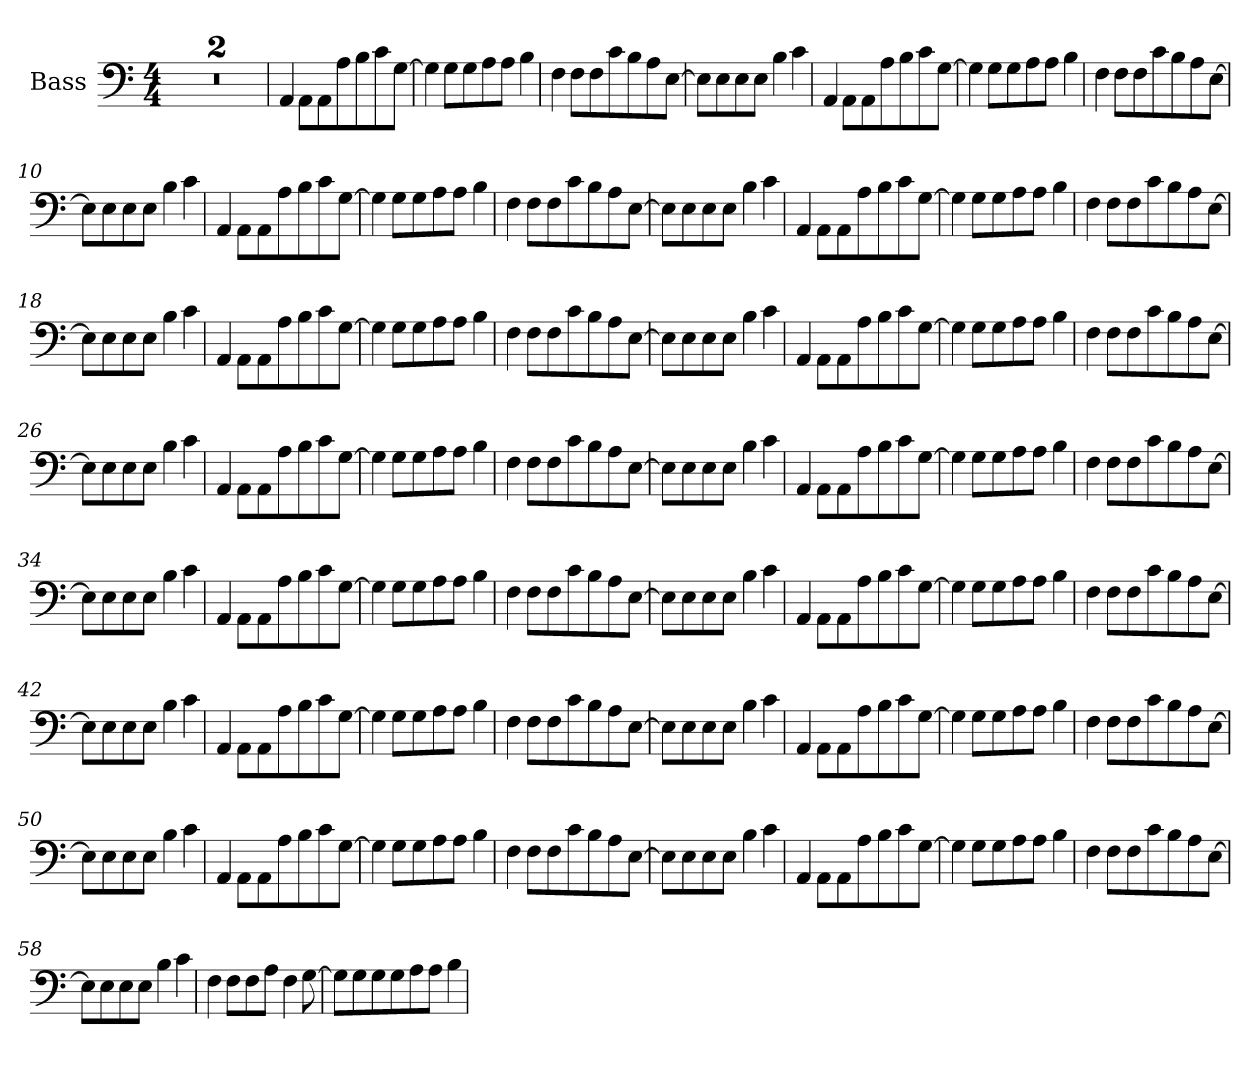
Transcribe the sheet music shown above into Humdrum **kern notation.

**kern
*part1
*staff1
*I"Bass
*clefF4
*ITrd7c12
*k[]
*M4/4
=1
!LO:N:vis=1
1r
=2
!LO:N:vis=1
1r
=3
!LO:N:vis=4
16AAA
!LO:N:vis=8
32AAA\L
!LO:N:vis=8
32AAA\
!LO:N:vis=8
32AA\
!LO:N:vis=8
32BB\
!LO:N:vis=8
32C\
!LO:N:vis=8
[32GG\J
=4
!LO:N:vis=4
16GG]
!LO:N:vis=8
32GG\L
!LO:N:vis=8
32GG\
!LO:N:vis=8
32AA\
!LO:N:vis=8
32AA\J
!LO:N:vis=4
16BB
=5
!LO:N:vis=4
16FF
!LO:N:vis=8
32FF\L
!LO:N:vis=8
32FF\
!LO:N:vis=8
32C\
!LO:N:vis=8
32BB\
!LO:N:vis=8
32AA\
!LO:N:vis=8
[32EE\J
=6
!LO:N:vis=8
32EE\L]
!LO:N:vis=8
32EE\
!LO:N:vis=8
32EE\
!LO:N:vis=8
32EE\J
!LO:N:vis=4
16BB
!LO:N:vis=4
16C
=7
!LO:N:vis=4
16AAA
!LO:N:vis=8
32AAA\L
!LO:N:vis=8
32AAA\
!LO:N:vis=8
32AA\
!LO:N:vis=8
32BB\
!LO:N:vis=8
32C\
!LO:N:vis=8
[32GG\J
=8
!LO:N:vis=4
16GG]
!LO:N:vis=8
32GG\L
!LO:N:vis=8
32GG\
!LO:N:vis=8
32AA\
!LO:N:vis=8
32AA\J
!LO:N:vis=4
16BB
=9
!LO:N:vis=4
16FF
!LO:N:vis=8
32FF\L
!LO:N:vis=8
32FF\
!LO:N:vis=8
32C\
!LO:N:vis=8
32BB\
!LO:N:vis=8
32AA\
!LO:N:vis=8
[32EE\J
=10
!LO:N:vis=8
32EE\L]
!LO:N:vis=8
32EE\
!LO:N:vis=8
32EE\
!LO:N:vis=8
32EE\J
!LO:N:vis=4
16BB
!LO:N:vis=4
16C
=11
!LO:N:vis=4
16AAA
!LO:N:vis=8
32AAA\L
!LO:N:vis=8
32AAA\
!LO:N:vis=8
32AA\
!LO:N:vis=8
32BB\
!LO:N:vis=8
32C\
!LO:N:vis=8
[32GG\J
=12
!LO:N:vis=4
16GG]
!LO:N:vis=8
32GG\L
!LO:N:vis=8
32GG\
!LO:N:vis=8
32AA\
!LO:N:vis=8
32AA\J
!LO:N:vis=4
16BB
=13
!LO:N:vis=4
16FF
!LO:N:vis=8
32FF\L
!LO:N:vis=8
32FF\
!LO:N:vis=8
32C\
!LO:N:vis=8
32BB\
!LO:N:vis=8
32AA\
!LO:N:vis=8
[32EE\J
=14
!LO:N:vis=8
32EE\L]
!LO:N:vis=8
32EE\
!LO:N:vis=8
32EE\
!LO:N:vis=8
32EE\J
!LO:N:vis=4
16BB
!LO:N:vis=4
16C
=15
!LO:N:vis=4
16AAA
!LO:N:vis=8
32AAA\L
!LO:N:vis=8
32AAA\
!LO:N:vis=8
32AA\
!LO:N:vis=8
32BB\
!LO:N:vis=8
32C\
!LO:N:vis=8
[32GG\J
=16
!LO:N:vis=4
16GG]
!LO:N:vis=8
32GG\L
!LO:N:vis=8
32GG\
!LO:N:vis=8
32AA\
!LO:N:vis=8
32AA\J
!LO:N:vis=4
16BB
=17
!LO:N:vis=4
16FF
!LO:N:vis=8
32FF\L
!LO:N:vis=8
32FF\
!LO:N:vis=8
32C\
!LO:N:vis=8
32BB\
!LO:N:vis=8
32AA\
!LO:N:vis=8
[32EE\J
=18
!LO:N:vis=8
32EE\L]
!LO:N:vis=8
32EE\
!LO:N:vis=8
32EE\
!LO:N:vis=8
32EE\J
!LO:N:vis=4
16BB
!LO:N:vis=4
16C
=19
!LO:N:vis=4
16AAA
!LO:N:vis=8
32AAA\L
!LO:N:vis=8
32AAA\
!LO:N:vis=8
32AA\
!LO:N:vis=8
32BB\
!LO:N:vis=8
32C\
!LO:N:vis=8
[32GG\J
=20
!LO:N:vis=4
16GG]
!LO:N:vis=8
32GG\L
!LO:N:vis=8
32GG\
!LO:N:vis=8
32AA\
!LO:N:vis=8
32AA\J
!LO:N:vis=4
16BB
=21
!LO:N:vis=4
16FF
!LO:N:vis=8
32FF\L
!LO:N:vis=8
32FF\
!LO:N:vis=8
32C\
!LO:N:vis=8
32BB\
!LO:N:vis=8
32AA\
!LO:N:vis=8
[32EE\J
=22
!LO:N:vis=8
32EE\L]
!LO:N:vis=8
32EE\
!LO:N:vis=8
32EE\
!LO:N:vis=8
32EE\J
!LO:N:vis=4
16BB
!LO:N:vis=4
16C
=23
!LO:N:vis=4
16AAA
!LO:N:vis=8
32AAA\L
!LO:N:vis=8
32AAA\
!LO:N:vis=8
32AA\
!LO:N:vis=8
32BB\
!LO:N:vis=8
32C\
!LO:N:vis=8
[32GG\J
=24
!LO:N:vis=4
16GG]
!LO:N:vis=8
32GG\L
!LO:N:vis=8
32GG\
!LO:N:vis=8
32AA\
!LO:N:vis=8
32AA\J
!LO:N:vis=4
16BB
=25
!LO:N:vis=4
16FF
!LO:N:vis=8
32FF\L
!LO:N:vis=8
32FF\
!LO:N:vis=8
32C\
!LO:N:vis=8
32BB\
!LO:N:vis=8
32AA\
!LO:N:vis=8
[32EE\J
=26
!LO:N:vis=8
32EE\L]
!LO:N:vis=8
32EE\
!LO:N:vis=8
32EE\
!LO:N:vis=8
32EE\J
!LO:N:vis=4
16BB
!LO:N:vis=4
16C
=27
!LO:N:vis=4
16AAA
!LO:N:vis=8
32AAA\L
!LO:N:vis=8
32AAA\
!LO:N:vis=8
32AA\
!LO:N:vis=8
32BB\
!LO:N:vis=8
32C\
!LO:N:vis=8
[32GG\J
=28
!LO:N:vis=4
16GG]
!LO:N:vis=8
32GG\L
!LO:N:vis=8
32GG\
!LO:N:vis=8
32AA\
!LO:N:vis=8
32AA\J
!LO:N:vis=4
16BB
=29
!LO:N:vis=4
16FF
!LO:N:vis=8
32FF\L
!LO:N:vis=8
32FF\
!LO:N:vis=8
32C\
!LO:N:vis=8
32BB\
!LO:N:vis=8
32AA\
!LO:N:vis=8
[32EE\J
=30
!LO:N:vis=8
32EE\L]
!LO:N:vis=8
32EE\
!LO:N:vis=8
32EE\
!LO:N:vis=8
32EE\J
!LO:N:vis=4
16BB
!LO:N:vis=4
16C
=31
!LO:N:vis=4
16AAA
!LO:N:vis=8
32AAA\L
!LO:N:vis=8
32AAA\
!LO:N:vis=8
32AA\
!LO:N:vis=8
32BB\
!LO:N:vis=8
32C\
!LO:N:vis=8
[32GG\J
=32
!LO:N:vis=4
16GG]
!LO:N:vis=8
32GG\L
!LO:N:vis=8
32GG\
!LO:N:vis=8
32AA\
!LO:N:vis=8
32AA\J
!LO:N:vis=4
16BB
=33
!LO:N:vis=4
16FF
!LO:N:vis=8
32FF\L
!LO:N:vis=8
32FF\
!LO:N:vis=8
32C\
!LO:N:vis=8
32BB\
!LO:N:vis=8
32AA\
!LO:N:vis=8
[32EE\J
=34
!LO:N:vis=8
32EE\L]
!LO:N:vis=8
32EE\
!LO:N:vis=8
32EE\
!LO:N:vis=8
32EE\J
!LO:N:vis=4
16BB
!LO:N:vis=4
16C
=35
!LO:N:vis=4
16AAA
!LO:N:vis=8
32AAA\L
!LO:N:vis=8
32AAA\
!LO:N:vis=8
32AA\
!LO:N:vis=8
32BB\
!LO:N:vis=8
32C\
!LO:N:vis=8
[32GG\J
=36
!LO:N:vis=4
16GG]
!LO:N:vis=8
32GG\L
!LO:N:vis=8
32GG\
!LO:N:vis=8
32AA\
!LO:N:vis=8
32AA\J
!LO:N:vis=4
16BB
=37
!LO:N:vis=4
16FF
!LO:N:vis=8
32FF\L
!LO:N:vis=8
32FF\
!LO:N:vis=8
32C\
!LO:N:vis=8
32BB\
!LO:N:vis=8
32AA\
!LO:N:vis=8
[32EE\J
=38
!LO:N:vis=8
32EE\L]
!LO:N:vis=8
32EE\
!LO:N:vis=8
32EE\
!LO:N:vis=8
32EE\J
!LO:N:vis=4
16BB
!LO:N:vis=4
16C
=39
!LO:N:vis=4
16AAA
!LO:N:vis=8
32AAA\L
!LO:N:vis=8
32AAA\
!LO:N:vis=8
32AA\
!LO:N:vis=8
32BB\
!LO:N:vis=8
32C\
!LO:N:vis=8
[32GG\J
=40
!LO:N:vis=4
16GG]
!LO:N:vis=8
32GG\L
!LO:N:vis=8
32GG\
!LO:N:vis=8
32AA\
!LO:N:vis=8
32AA\J
!LO:N:vis=4
16BB
=41
!LO:N:vis=4
16FF
!LO:N:vis=8
32FF\L
!LO:N:vis=8
32FF\
!LO:N:vis=8
32C\
!LO:N:vis=8
32BB\
!LO:N:vis=8
32AA\
!LO:N:vis=8
[32EE\J
=42
!LO:N:vis=8
32EE\L]
!LO:N:vis=8
32EE\
!LO:N:vis=8
32EE\
!LO:N:vis=8
32EE\J
!LO:N:vis=4
16BB
!LO:N:vis=4
16C
=43
!LO:N:vis=4
16AAA
!LO:N:vis=8
32AAA\L
!LO:N:vis=8
32AAA\
!LO:N:vis=8
32AA\
!LO:N:vis=8
32BB\
!LO:N:vis=8
32C\
!LO:N:vis=8
[32GG\J
=44
!LO:N:vis=4
16GG]
!LO:N:vis=8
32GG\L
!LO:N:vis=8
32GG\
!LO:N:vis=8
32AA\
!LO:N:vis=8
32AA\J
!LO:N:vis=4
16BB
=45
!LO:N:vis=4
16FF
!LO:N:vis=8
32FF\L
!LO:N:vis=8
32FF\
!LO:N:vis=8
32C\
!LO:N:vis=8
32BB\
!LO:N:vis=8
32AA\
!LO:N:vis=8
[32EE\J
=46
!LO:N:vis=8
32EE\L]
!LO:N:vis=8
32EE\
!LO:N:vis=8
32EE\
!LO:N:vis=8
32EE\J
!LO:N:vis=4
16BB
!LO:N:vis=4
16C
=47
!LO:N:vis=4
16AAA
!LO:N:vis=8
32AAA\L
!LO:N:vis=8
32AAA\
!LO:N:vis=8
32AA\
!LO:N:vis=8
32BB\
!LO:N:vis=8
32C\
!LO:N:vis=8
[32GG\J
=48
!LO:N:vis=4
16GG]
!LO:N:vis=8
32GG\L
!LO:N:vis=8
32GG\
!LO:N:vis=8
32AA\
!LO:N:vis=8
32AA\J
!LO:N:vis=4
16BB
=49
!LO:N:vis=4
16FF
!LO:N:vis=8
32FF\L
!LO:N:vis=8
32FF\
!LO:N:vis=8
32C\
!LO:N:vis=8
32BB\
!LO:N:vis=8
32AA\
!LO:N:vis=8
[32EE\J
=50
!LO:N:vis=8
32EE\L]
!LO:N:vis=8
32EE\
!LO:N:vis=8
32EE\
!LO:N:vis=8
32EE\J
!LO:N:vis=4
16BB
!LO:N:vis=4
16C
=51
!LO:N:vis=4
16AAA
!LO:N:vis=8
32AAA\L
!LO:N:vis=8
32AAA\
!LO:N:vis=8
32AA\
!LO:N:vis=8
32BB\
!LO:N:vis=8
32C\
!LO:N:vis=8
[32GG\J
=52
!LO:N:vis=4
16GG]
!LO:N:vis=8
32GG\L
!LO:N:vis=8
32GG\
!LO:N:vis=8
32AA\
!LO:N:vis=8
32AA\J
!LO:N:vis=4
16BB
=53
!LO:N:vis=4
16FF
!LO:N:vis=8
32FF\L
!LO:N:vis=8
32FF\
!LO:N:vis=8
32C\
!LO:N:vis=8
32BB\
!LO:N:vis=8
32AA\
!LO:N:vis=8
[32EE\J
=54
!LO:N:vis=8
32EE\L]
!LO:N:vis=8
32EE\
!LO:N:vis=8
32EE\
!LO:N:vis=8
32EE\J
!LO:N:vis=4
16BB
!LO:N:vis=4
16C
=55
!LO:N:vis=4
16AAA
!LO:N:vis=8
32AAA\L
!LO:N:vis=8
32AAA\
!LO:N:vis=8
32AA\
!LO:N:vis=8
32BB\
!LO:N:vis=8
32C\
!LO:N:vis=8
[32GG\J
=56
!LO:N:vis=4
16GG]
!LO:N:vis=8
32GG\L
!LO:N:vis=8
32GG\
!LO:N:vis=8
32AA\
!LO:N:vis=8
32AA\J
!LO:N:vis=4
16BB
=57
!LO:N:vis=4
16FF
!LO:N:vis=8
32FF\L
!LO:N:vis=8
32FF\
!LO:N:vis=8
32C\
!LO:N:vis=8
32BB\
!LO:N:vis=8
32AA\
!LO:N:vis=8
[32EE\J
=58
!LO:N:vis=8
32EE\L]
!LO:N:vis=8
32EE\
!LO:N:vis=8
32EE\
!LO:N:vis=8
32EE\J
!LO:N:vis=4
16BB
!LO:N:vis=4
16C
=59
!LO:N:vis=4
16FF
!LO:N:vis=8
32FF\L
!LO:N:vis=8
32FF\
!LO:N:vis=8
32AA\J
!LO:N:vis=4
16FF
!LO:N:vis=8
[32GG
=60
!LO:N:vis=8
32GG\L]
!LO:N:vis=8
32GG\
!LO:N:vis=8
32GG\
!LO:N:vis=8
32GG\
!LO:N:vis=8
32AA\
!LO:N:vis=8
32AA\J
!LO:N:vis=4
16BB
=
*-
